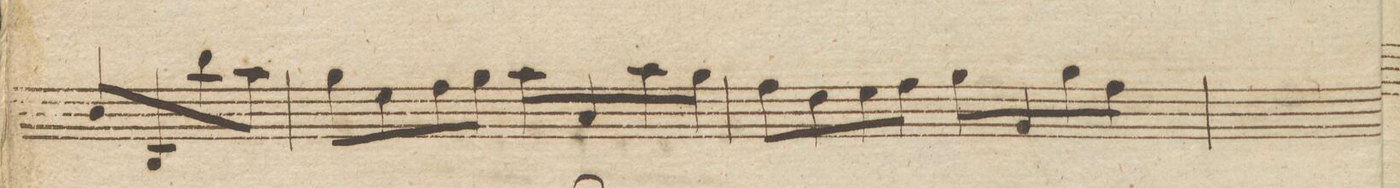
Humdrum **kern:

**kern	**dynam
*I"Viola.	*
*clefC3	*
*k[]	*
*met(c)	*
*M4/4	*
*custos:c	*
8c/L	.
8C/	.
8cc\	.
8b\J	.
=41	=41
8a\L	.
8f\	.
8g\	.
8a\J	.
8b\L	.
8B/	.
8b\	.
8a\J	.
=42	=42
8g\L	.
8e\	.
8f\	.
8g\J	.
8a\L	.
8A/	.
8a\	.
8g\J	.
=43	=43
*-	*-
